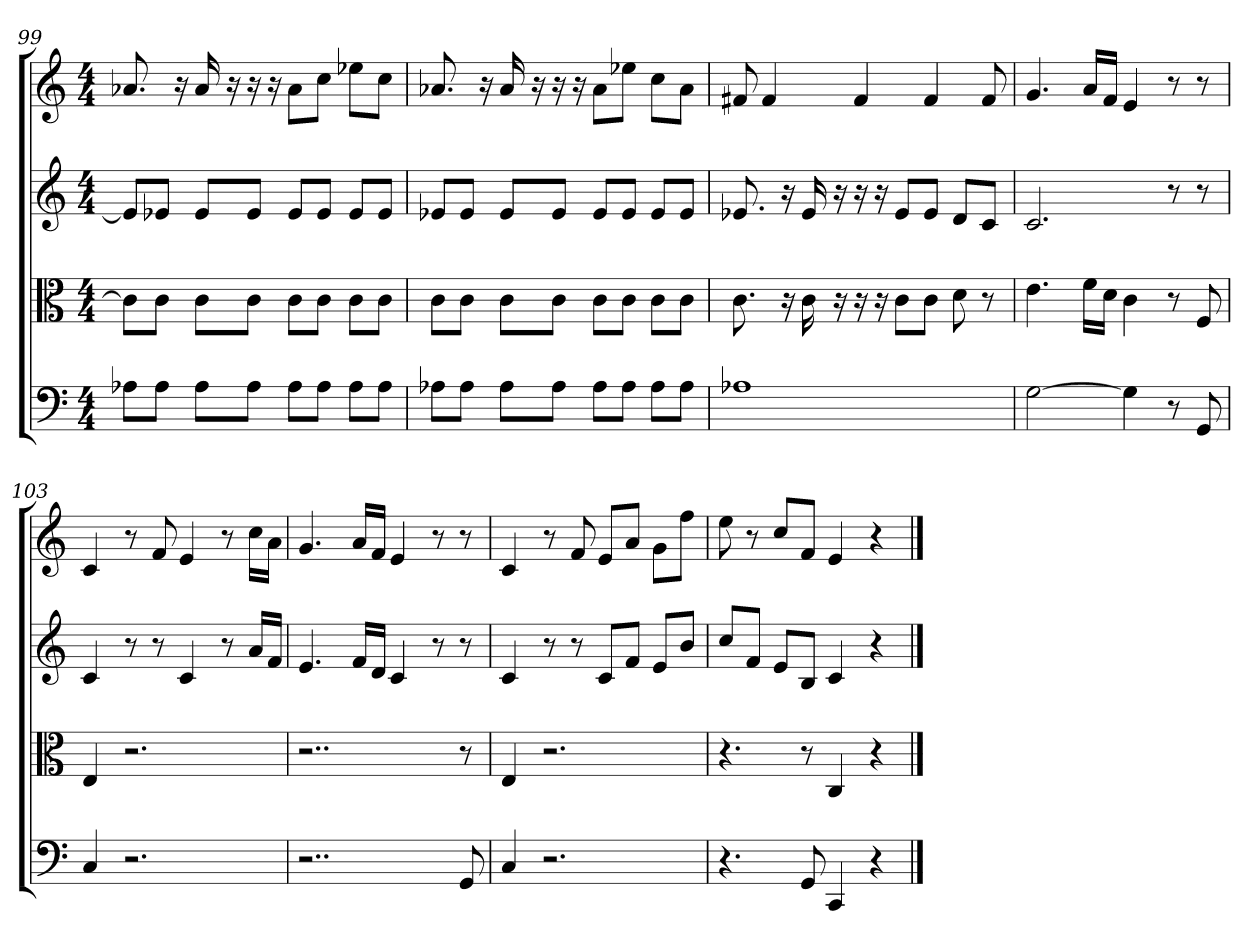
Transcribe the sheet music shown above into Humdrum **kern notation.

**kern	**kern	**kern	**kern
*part4	*part3	*part2	*part1
*staff4	*staff3	*staff2	*staff1
*clefF4	*clefC3	*clefG2	*clefG2
*k[]	*k[]	*k[]	*k[]
*C:	*C:	*C:	*C:
*M4/4	*M4/4	*M4/4	*M4/4
=99	=99	=99	=99
8A-X\L	8c\L]	8e-/L]	8.a-X
8A-\J	8c\J	8e-X/J	.
.	.	.	16r
8A-\L	8c\L	8e-/L	16a-
.	.	.	16r
8A-\J	8c\J	8e-/J	16r
.	.	.	16r
8A-\L	8c\L	8e-/L	8a-\L
8A-\J	8c\J	8e-/J	8cc\J
8A-\L	8c\L	8e-/L	8ee-X\L
8A-\J	8c\J	8e-/J	8cc\J
=100	=100	=100	=100
8A-X\L	8c\L	8e-X/L	8.a-X
8A-\J	8c\J	8e-/J	.
.	.	.	16r
8A-\L	8c\L	8e-/L	16a-
.	.	.	16r
8A-\J	8c\J	8e-/J	16r
.	.	.	16r
8A-\L	8c\L	8e-/L	8a-\L
8A-\J	8c\J	8e-/J	8ee-X\J
8A-\L	8c\L	8e-/L	8cc\L
8A-\J	8c\J	8e-/J	8a-\J
=101	=101	=101	=101
1A-X	8.c	8.e-X	8f#X
.	.	.	4f#
.	16r	16r	.
.	16c	16e-	.
.	16r	16r	.
.	16r	16r	4f#
.	16r	16r	.
.	8c\L	8e-/L	.
.	8c\J	8e-/J	4f#
.	8d	8d/L	.
.	8r	8c/J	8f#
=102	=102	=102	=102
[2G	4.e	2.c	4.g
.	16f\LL	.	16a/LL
.	16d\JJ	.	16f/JJ
4G]	4c	.	4e
8r	8r	8r	8r
8GG	8F	8r	8r
=103	=103	=103	=103
4C	4E	4c	4c
2.r	2.r	8r	8r
.	.	8r	8f
.	.	4c	4e
.	.	8r	8r
.	.	16a/LL	16cc\LL
.	.	16f/JJ	16a\JJ
=104	=104	=104	=104
2..r	2..r	4.e	4.g
.	.	16f/LL	16a/LL
.	.	16d/JJ	16f/JJ
.	.	4c	4e
.	.	8r	8r
8GG	8r	8r	8r
=105	=105	=105	=105
4C	4E	4c	4c
2.r	2.r	8r	8r
.	.	8r	8f
.	.	8c/L	8e/L
.	.	8f/J	8a/J
.	.	8e/L	8g\L
.	.	8b/J	8ff\J
=106	=106	=106	=106
4.r	4.r	8cc/L	8ee
.	.	8f/J	8r
.	.	8e/L	8cc/L
8GG	8r	8B/J	8f/J
4CC	4C	4c	4e
4r	4r	4r	4r
==	==	==	==
*-	*-	*-	*-
